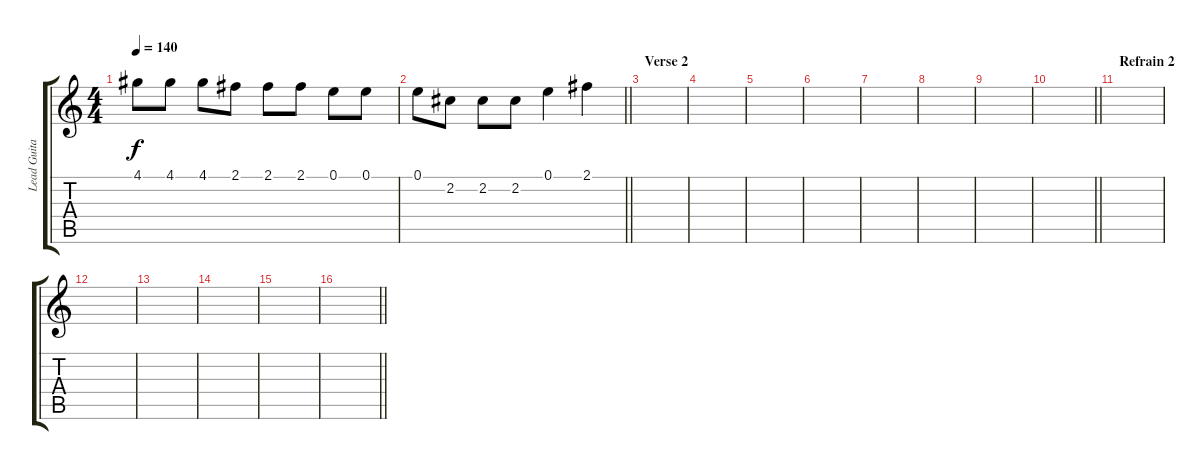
\track ("Lead Guitar" "Lead Guita") {instrument distortionguitar}
\staff {score tabs}
\tuning (E4 B3 G3 D3 A2 E2) {hide}
\ts (4 4)
\tempo 140
\clef g2
\ks c
4.1.8{dy f} 4.1.8 4.1.8 2.1.8 2.1.8 2.1.8 0.1.8 0.1.8 |
\barLineRight lightlight
0.1.8 2.2.8 2.2.8 2.2.8 0.1.4 2.1.4 |
\section ("" "Verse 2")
|
|
|
|
|
|
|
\barLineRight lightlight
|
\section ("" "Refrain 2")
|
|
|
|
|
\barLineRight lightlight
